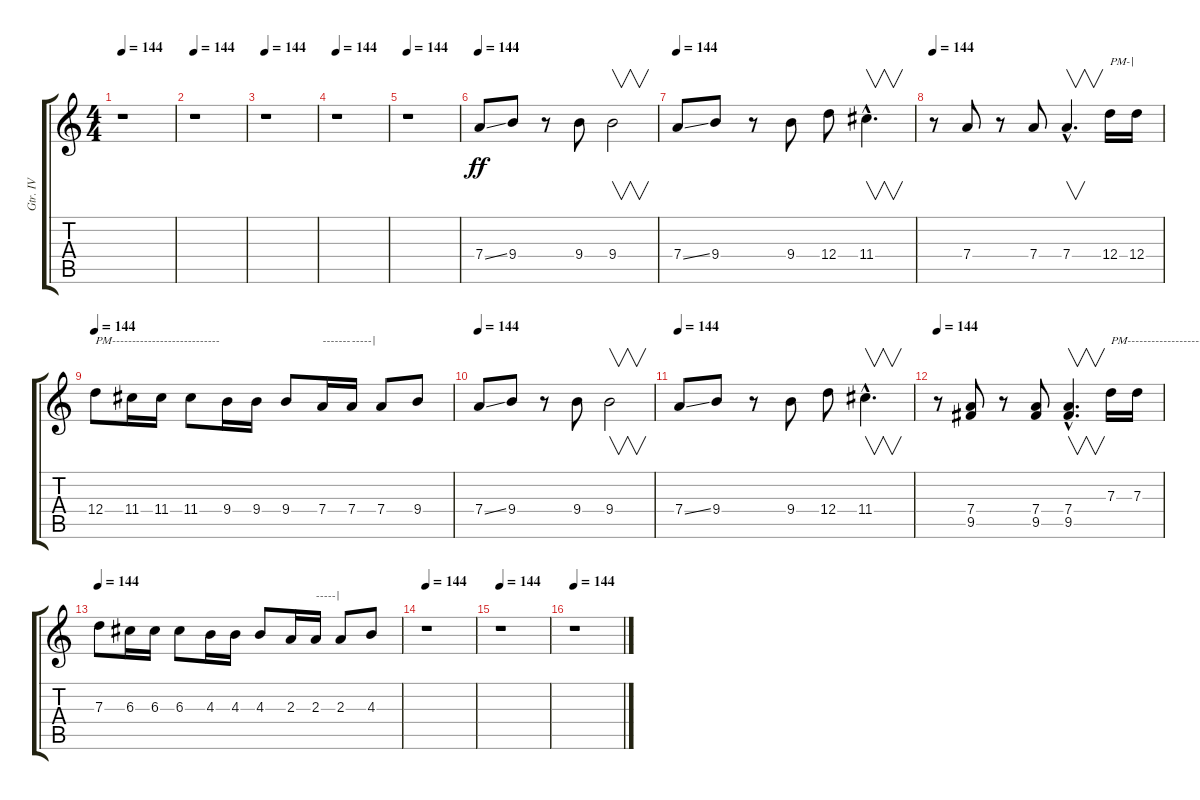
\track ("Gtr. IV" "Gtr. IV") {instrument distortionguitar}
\staff {score tabs}
\tuning (E4 B3 G3 D3 A2 E2) {hide}
\ts (4 4)
\tempo 144
\clef g2
\ks c
r.1{dy ff} |
\tempo 144
r.1 |
\tempo 144
r.1 |
\tempo 144
r.1 |
\tempo 144
r.1 |
\tempo 144
7.4{ss}.8 9.4.8 r.8 9.4.8 9.4.2{v} |
\tempo 144
7.4{ss}.8 9.4.8 r.8 9.4.8 12.4.8 11.4{hac}.4{v d} |
\tempo 144
r.8 7.4.8 r.8 7.4.8 7.4{hac}.4{v d} 12.4.16{txt "PM-|" instrument overdrivenguitar} 12.4.16 |
\tempo 144
12.4.8{txt "PM---------------------------"} 11.4.16 11.4.16 11.4.8 9.4.16 9.4.16 9.4.8 7.4.16{txt "-------"} 7.4.16{txt "-----|"} 7.4.8 9.4.8{instrument distortionguitar} |
\tempo 144
7.4{ss}.8 9.4.8 r.8 9.4.8 9.4.2{v} |
\tempo 144
7.4{ss}.8 9.4.8 r.8 9.4.8 12.4.8 11.4{hac}.4{v d} |
\tempo 144
r.8 (7.4 9.5).8 r.8 (7.4 9.5).8 (7.4{hac} 9.5{hac}).4{v d} 7.3.16{txt "PM------------------------------------------------" instrument overdrivenguitar} 7.3.16 |
\tempo 144
7.3.8 6.3.16 6.3.16 6.3.8 4.3.16 4.3.16 4.3.8 2.3.16 2.3.16{txt "-----|"} 2.3.8 4.3.8{instrument distortionguitar} |
\tempo 144
r.1 |
\tempo 144
r.1 |
\tempo 144
r.1
